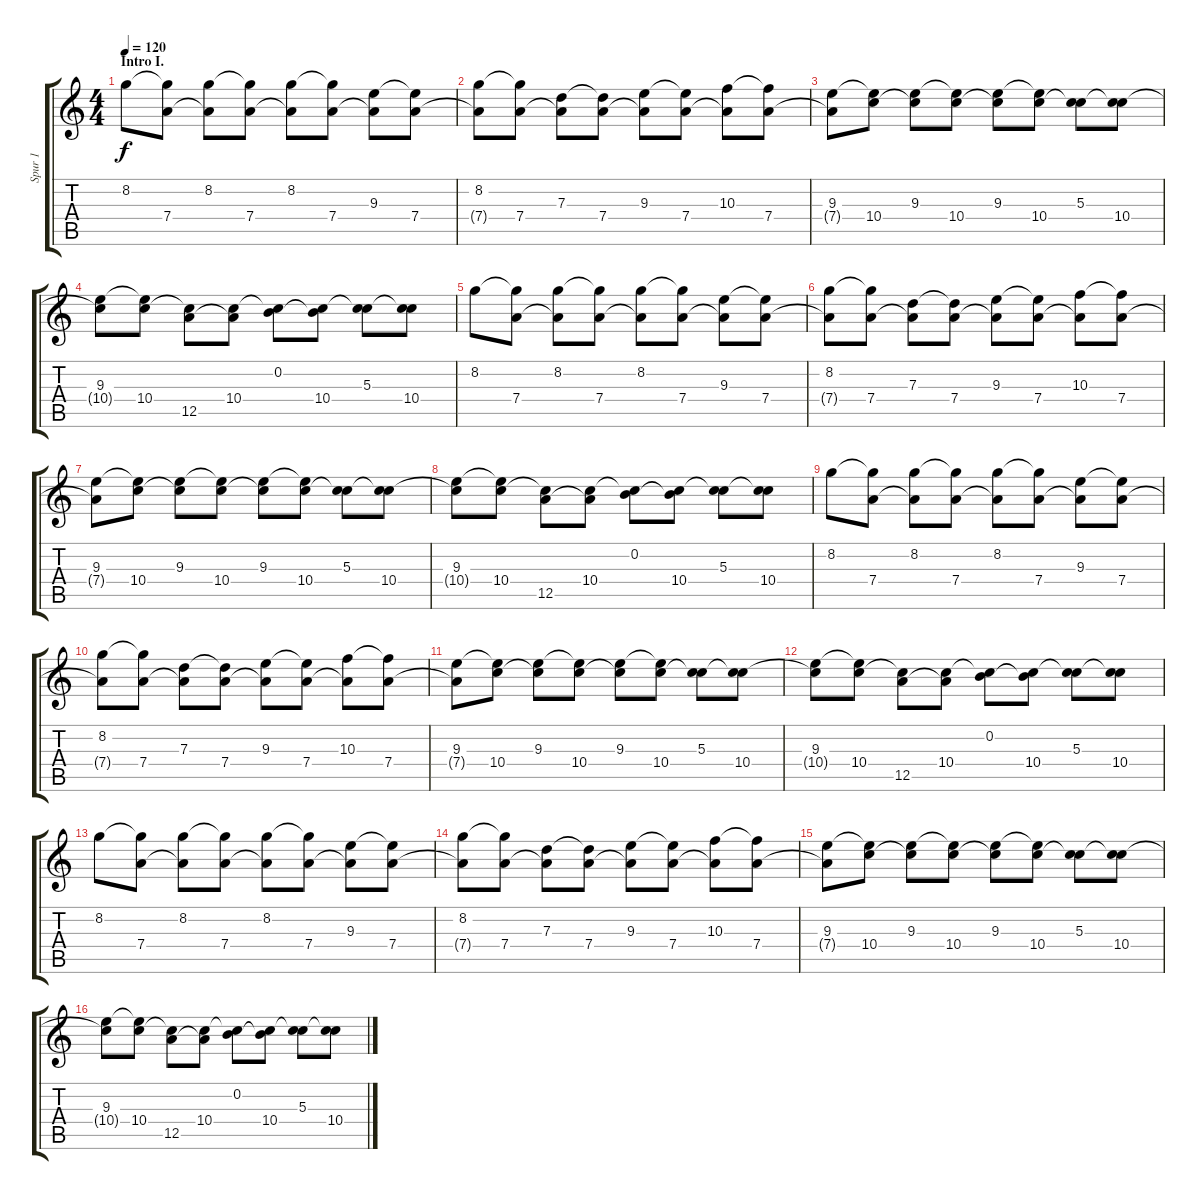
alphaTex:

\track ("Spur 1" "Spur 1") {instrument distortionguitar}
\staff {score tabs}
\tuning (E4 B3 G3 D3 A2 E2) {hide}
\ts (4 4)
\section ("" "Intro I.")
\tempo 120
\clef g2
\ks c
8.2.8{dy f instrument distortionguitar} (8.2{t} 7.4).8 (8.2 7.4{t}).8 (8.2{t} 7.4).8 (8.2 7.4{t}).8 (8.2{t} 7.4).8 (9.3 7.4{t}).8 (9.3{t} 7.4).8 |
(8.2 7.4{t}).8 (8.2{t} 7.4).8 (7.3 7.4{t}).8 (7.3{t} 7.4).8 (9.3 7.4{t}).8 (9.3{t} 7.4).8 (10.3 7.4{t}).8 (10.3{t} 7.4).8 |
(9.3 7.4{t}).8 (9.3{t} 10.4).8 (9.3 10.4{t}).8 (9.3{t} 10.4).8 (9.3 10.4{t}).8 (9.3{t} 10.4).8 (5.3 10.4{t}).8 (5.3{t} 10.4).8 |
(9.3 10.4{t}).8 (9.3{t} 10.4).8 (10.4{t} 12.5).8 (10.4 12.5{t}).8 (0.2 10.4{t}).8 (0.2{t} 10.4).8 (5.3 10.4{t}).8 (5.3{t} 10.4).8 |
8.2.8 (8.2{t} 7.4).8 (8.2 7.4{t}).8 (8.2{t} 7.4).8 (8.2 7.4{t}).8 (8.2{t} 7.4).8 (9.3 7.4{t}).8 (9.3{t} 7.4).8 |
(8.2 7.4{t}).8 (8.2{t} 7.4).8 (7.3 7.4{t}).8 (7.3{t} 7.4).8 (9.3 7.4{t}).8 (9.3{t} 7.4).8 (10.3 7.4{t}).8 (10.3{t} 7.4).8 |
(9.3 7.4{t}).8 (9.3{t} 10.4).8 (9.3 10.4{t}).8 (9.3{t} 10.4).8 (9.3 10.4{t}).8 (9.3{t} 10.4).8 (5.3 10.4{t}).8 (5.3{t} 10.4).8 |
(9.3 10.4{t}).8 (9.3{t} 10.4).8 (10.4{t} 12.5).8 (10.4 12.5{t}).8 (0.2 10.4{t}).8 (0.2{t} 10.4).8 (5.3 10.4{t}).8 (5.3{t} 10.4).8 |
8.2.8 (8.2{t} 7.4).8 (8.2 7.4{t}).8 (8.2{t} 7.4).8 (8.2 7.4{t}).8 (8.2{t} 7.4).8 (9.3 7.4{t}).8 (9.3{t} 7.4).8 |
(8.2 7.4{t}).8 (8.2{t} 7.4).8 (7.3 7.4{t}).8 (7.3{t} 7.4).8 (9.3 7.4{t}).8 (9.3{t} 7.4).8 (10.3 7.4{t}).8 (10.3{t} 7.4).8 |
(9.3 7.4{t}).8 (9.3{t} 10.4).8 (9.3 10.4{t}).8 (9.3{t} 10.4).8 (9.3 10.4{t}).8 (9.3{t} 10.4).8 (5.3 10.4{t}).8 (5.3{t} 10.4).8 |
(9.3 10.4{t}).8 (9.3{t} 10.4).8 (10.4{t} 12.5).8 (10.4 12.5{t}).8 (0.2 10.4{t}).8 (0.2{t} 10.4).8 (5.3 10.4{t}).8 (5.3{t} 10.4).8 |
8.2.8 (8.2{t} 7.4).8 (8.2 7.4{t}).8 (8.2{t} 7.4).8 (8.2 7.4{t}).8 (8.2{t} 7.4).8 (9.3 7.4{t}).8 (9.3{t} 7.4).8 |
(8.2 7.4{t}).8 (8.2{t} 7.4).8 (7.3 7.4{t}).8 (7.3{t} 7.4).8 (9.3 7.4{t}).8 (9.3{t} 7.4).8 (10.3 7.4{t}).8 (10.3{t} 7.4).8 |
(9.3 7.4{t}).8 (9.3{t} 10.4).8 (9.3 10.4{t}).8 (9.3{t} 10.4).8 (9.3 10.4{t}).8 (9.3{t} 10.4).8 (5.3 10.4{t}).8 (5.3{t} 10.4).8 |
(9.3 10.4{t}).8 (9.3{t} 10.4).8 (10.4{t} 12.5).8 (10.4 12.5{t}).8 (0.2 10.4{t}).8 (0.2{t} 10.4).8 (5.3 10.4{t}).8 (5.3{t} 10.4).8
